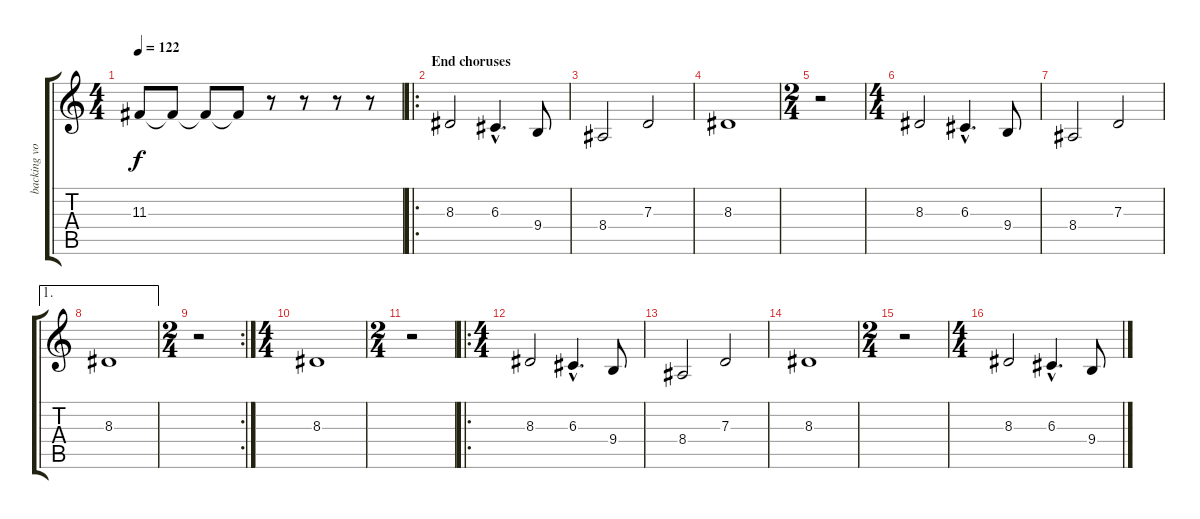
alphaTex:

\track ("backing vocals" "backing vo") {instrument choiraahs}
\staff {score tabs}
\tuning (E4 B3 G3 D3 A2 E2) {hide}
\ts (4 4)
\tempo 122
\clef g2
\ks c
11.3.8{dy f} 11.3{t}.8 11.3{t}.8 11.3{t}.8 r.8 r.8 r.8 r.8 |
\ro
\section ("" "End choruses")
8.3.2{volume 12} 6.3{hac}.4{d} 9.4.8 |
8.4.2 7.3.2 |
8.3.1 |
\ts (2 4)
r.2 |
\ts (4 4)
8.3.2 6.3{hac}.4{d} 9.4.8 |
8.4.2 7.3.2 |
\ae 1
8.3.1 |
\rc 2
\ts (2 4)
r.2 |
\ts (4 4)
8.3.1 |
\ts (2 4)
r.2 |
\ro
\ts (4 4)
8.3.2{volume 12} 6.3{hac}.4{d} 9.4.8 |
8.4.2 7.3.2 |
8.3.1 |
\ts (2 4)
r.2 |
\ts (4 4)
8.3.2 6.3{hac}.4{d} 9.4.8
